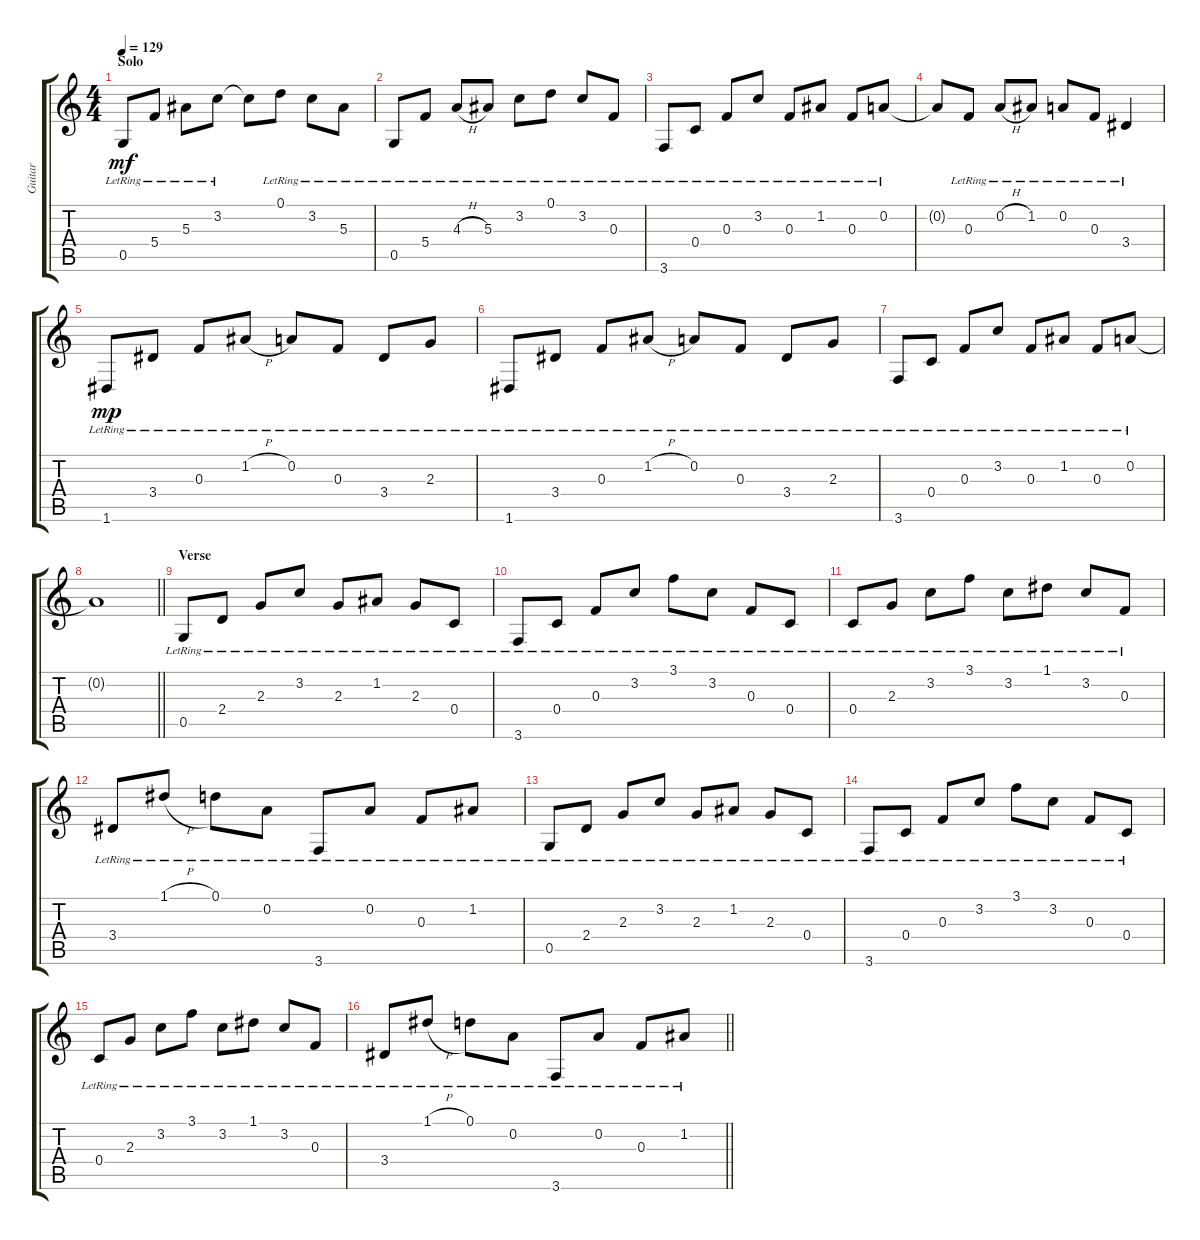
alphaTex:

\track ("Guitar" "Guitar") {instrument acousticguitarsteel}
\staff {score tabs}
\tuning (D4 A3 F3 C3 G2 D2) {hide}
\ts (4 4)
\section ("" "Solo")
\tempo 129
\clef g2
\ks c
0.5{lr}.8{dy mf} 5.4{lr}.8 5.3{lr}.8 3.2{lr}.8 3.2{t}.8 0.1{lr}.8 3.2{lr}.8 5.3{lr}.8 |
0.5{lr}.8 5.4{lr}.8 4.3{h lr}.8 5.3{lr}.8 3.2{lr}.8 0.1{lr}.8 3.2{lr}.8 0.3{lr}.8 |
3.6{lr}.8 0.4{lr}.8 0.3{lr}.8 3.2{lr}.8 0.3{lr}.8 1.2{lr}.8 0.3{lr}.8 0.2{lr}.8 |
0.2{t}.8 0.3{lr}.8 0.2{h lr}.8 1.2{lr}.8 0.2{lr}.8 0.3{lr}.8 3.4{lr}.4 |
1.6{lr}.8{dy mp} 3.4{lr}.8 0.3{lr}.8 1.2{h lr}.8 0.2{lr}.8 0.3{lr}.8 3.4{lr}.8 2.3{lr}.8 |
1.6{lr}.8 3.4{lr}.8 0.3{lr}.8 1.2{h lr}.8 0.2{lr}.8 0.3{lr}.8 3.4{lr}.8 2.3{lr}.8 |
3.6{lr}.8 0.4{lr}.8 0.3{lr}.8 3.2{lr}.8 0.3{lr}.8 1.2{lr}.8 0.3{lr}.8 0.2{lr}.8 |
\barLineRight lightlight
0.2{t}.1 |
\section ("" "Verse")
0.5{lr}.8 2.4{lr}.8 2.3{lr}.8 3.2{lr}.8 2.3{lr}.8 1.2{lr}.8 2.3{lr}.8 0.4{lr}.8 |
3.6{lr}.8 0.4{lr}.8 0.3{lr}.8 3.2{lr}.8 3.1{lr}.8 3.2{lr}.8 0.3{lr}.8 0.4{lr}.8 |
0.4{lr}.8 2.3{lr}.8 3.2{lr}.8 3.1{lr}.8 3.2{lr}.8 1.1{lr}.8 3.2{lr}.8 0.3{lr}.8 |
3.4{lr}.8 1.1{h lr}.8 0.1{lr}.8 0.2{lr}.8 3.6{lr}.8 0.2{lr}.8 0.3{lr}.8 1.2{lr}.8 |
0.5{lr}.8 2.4{lr}.8 2.3{lr}.8 3.2{lr}.8 2.3{lr}.8 1.2{lr}.8 2.3{lr}.8 0.4{lr}.8 |
3.6{lr}.8 0.4{lr}.8 0.3{lr}.8 3.2{lr}.8 3.1{lr}.8 3.2{lr}.8 0.3{lr}.8 0.4{lr}.8 |
0.4{lr}.8 2.3{lr}.8 3.2{lr}.8 3.1{lr}.8 3.2{lr}.8 1.1{lr}.8 3.2{lr}.8 0.3{lr}.8 |
\barLineRight lightlight
3.4{lr}.8 1.1{h lr}.8 0.1{lr}.8 0.2{lr}.8 3.6{lr}.8 0.2{lr}.8 0.3{lr}.8 1.2{lr}.8
